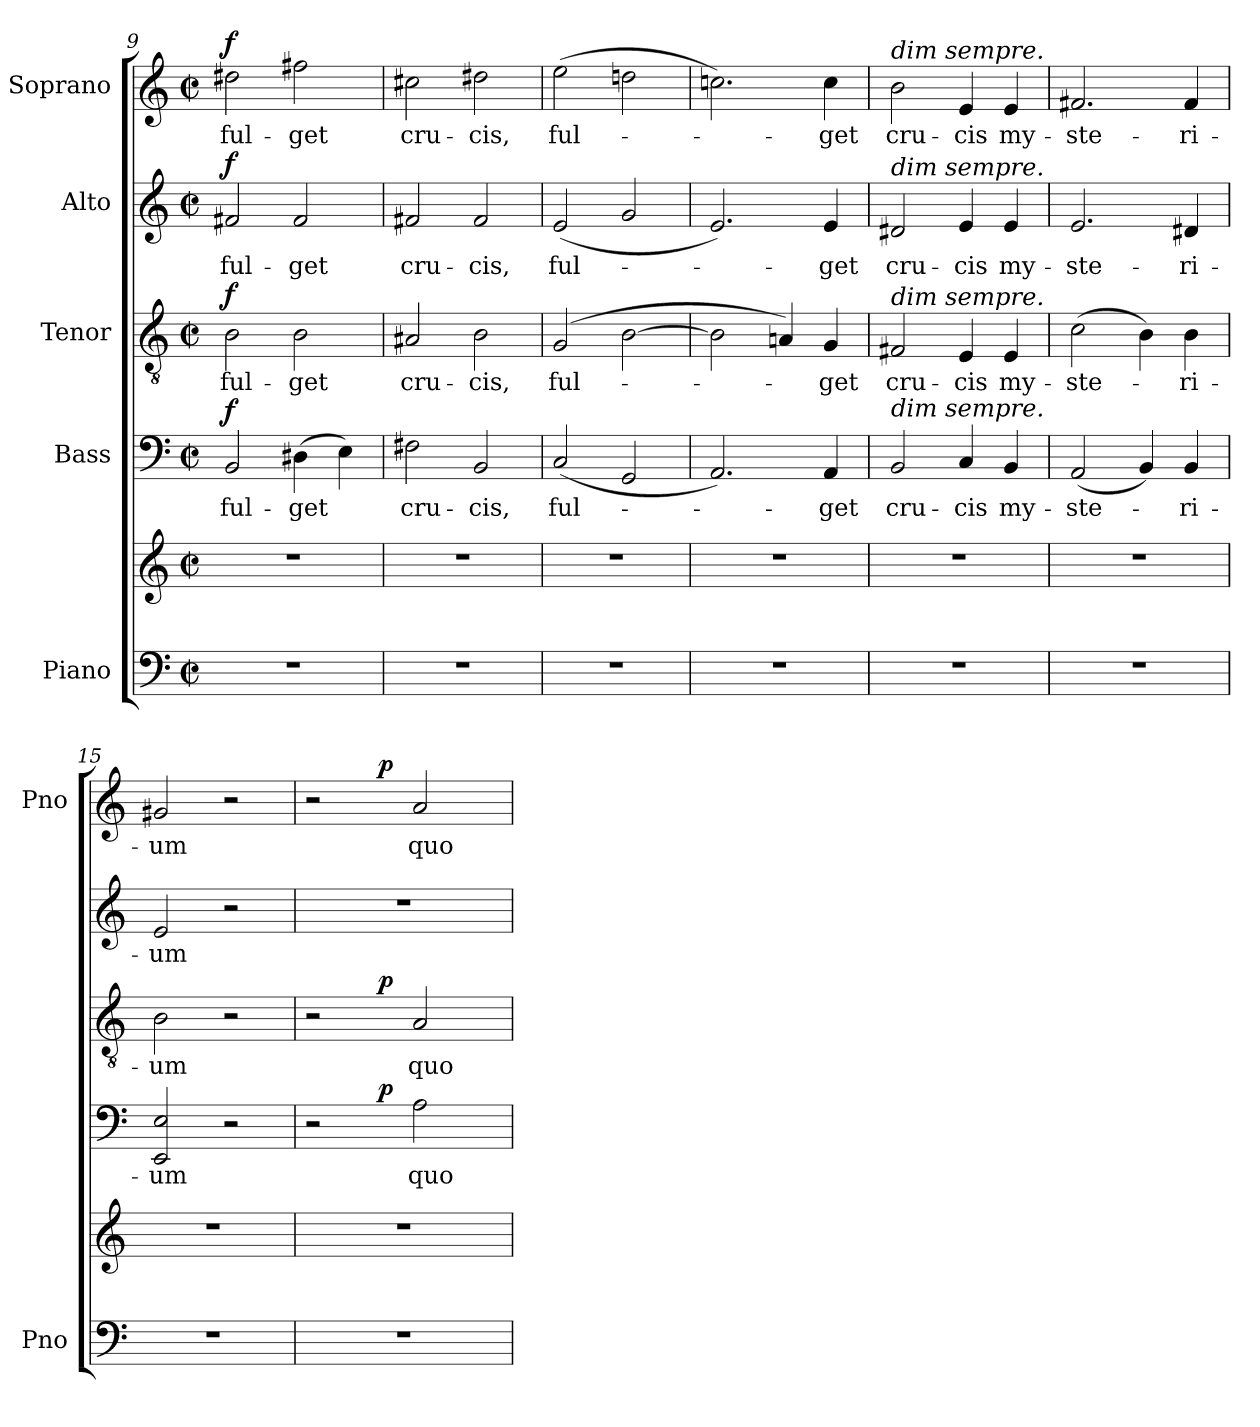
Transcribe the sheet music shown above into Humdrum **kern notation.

**kern	**kern	**kern	**text	**dynam	**kern	**text	**dynam	**kern	**text	**dynam	**kern	**text	**dynam
*part5	*part5	*part4	*part4	*part4	*part3	*part3	*part3	*part2	*part2	*part2	*part1	*part1	*part1
*staff6	*staff5	*staff4	*staff4	*staff4	*staff3	*staff3	*staff3	*staff2	*staff2	*staff2	*staff1	*staff1	*staff1
*I"Piano	*	*I"Bass	*	*	*I"Tenor	*	*	*I"Alto	*	*	*I"Soprano	*	*
*I'Pno	*	*	*	*	*	*	*	*	*	*	*I'Pno	*	*
*clefF4	*clefG2	*clefF4	*	*	*clefGv2	*	*	*clefG2	*	*	*clefG2	*	*
*k[]	*k[]	*k[]	*	*	*k[]	*	*	*k[]	*	*	*k[]	*	*
*C:	*C:	*C:	*	*	*C:	*	*	*C:	*	*	*C:	*	*
*M2/2	*M2/2	*M2/2	*	*	*M2/2	*	*	*M2/2	*	*	*M2/2	*	*
*met(c|)	*met(c|)	*met(c|)	*	*	*met(c|)	*	*	*met(c|)	*	*	*met(c|)	*	*
=9	=9	=9	=9	=9	=9	=9	=9	=9	=9	=9	=9	=9	=9
!	!	!	!	!LO:DY:a	!	!	!LO:DY:a	!	!	!LO:DY:a	!	!	!LO:DY:a
1r	1r	2BB/	ful-	f	2B\	ful-	f	2f#X/	ful-	f	2dd#X\	ful-	f
.	.	(4D#X\	-get	.	2B\	-get	.	2f#/	-get	.	2ff#X\	-get	.
.	.	4E\)	.	.	.	.	.	.	.	.	.	.	.
=10	=10	=10	=10	=10	=10	=10	=10	=10	=10	=10	=10	=10	=10
1r	1r	2F#X\	cru-	.	2A#X/	cru-	.	2f#X/	cru-	.	2cc#X\	cru-	.
.	.	2BB/	-cis,	.	2B\	-cis,	.	2f#/	-cis,	.	2dd#X\	-cis,	.
=11	=11	=11	=11	=11	=11	=11	=11	=11	=11	=11	=11	=11	=11
1r	1r	(2C/	ful-	.	(2G/	ful-	.	(2e/	ful-	.	(2ee\	ful-	.
.	.	2GG/	.	.	[2B\	.	.	2g/	.	.	2ddn\	.	.
=12	=12	=12	=12	=12	=12	=12	=12	=12	=12	=12	=12	=12	=12
1r	1r	2.AA/)	.	.	2B\]	.	.	2.e/)	.	.	2.ccn\)	.	.
.	.	.	.	.	4An/)	.	.	.	.	.	.	.	.
.	.	4AA/	-get	.	4G/	-get	.	4e/	-get	.	4cc\	-get	.
=13	=13	=13	=13	=13	=13	=13	=13	=13	=13	=13	=13	=13	=13
!	!	!	!	!	!	!	!	!	!	!	!LO:TX:a:i:t=dim sempre.	!	!
!	!	!	!	!	!	!	!	!LO:TX:a:i:t=dim sempre.	!	!	!	!	!
!	!	!	!	!	!LO:TX:a:i:t=dim sempre.	!	!	!	!	!	!	!	!
!	!	!LO:TX:a:i:t=dim sempre.	!	!	!	!	!	!	!	!	!	!	!
1r	1r	2BB/	cru-	.	2F#X/	cru-	.	2d#X/	cru-	.	2b\	cru-	.
.	.	4C/	-cis	.	4E/	-cis	.	4e/	-cis	.	4e/	-cis	.
.	.	4BB/	my-	.	4E/	my-	.	4e/	my-	.	4e/	my-	.
=14	=14	=14	=14	=14	=14	=14	=14	=14	=14	=14	=14	=14	=14
1r	1r	(2AA/	-ste-	.	(2c\	-ste-	.	2.e/	-ste-	.	2.f#X/	-ste-	.
.	.	4BB/)	.	.	4B\)	.	.	.	.	.	.	.	.
.	.	4BB/	-ri-	.	4B\	-ri-	.	4d#X/	-ri-	.	4f#/	-ri-	.
=15	=15	=15	=15	=15	=15	=15	=15	=15	=15	=15	=15	=15	=15
1r	1r	2EE/ 2E!/	-um	.	2B\	-um	.	2e/	-um	.	2g#X/	-um	.
.	.	2r	.	.	2r	.	.	2r	.	.	2r	.	.
=16	=16	=16	=16	=16	=16	=16	=16	=16	=16	=16	=16	=16	=16
*	*	*^	*	*	*^	*	*	*	*	*	*^	*	*
1r	1r	2r	4ryy	.	.	2r	4ryy	.	.	1r	.	.	2r	4ryy	.	.
.	.	.	16.ryy	.	.	.	16.ryy	.	.	.	.	.	.	16.ryy	.	.
!	!	!	!	!	!LO:DY:a	!	!	!	!LO:DY:a	!	!	!	!	!	!	!LO:DY:a
.	.	.	2ryy	.	p	.	2ryy	.	p	.	.	.	.	2ryy	.	p
.	.	2A\	.	quo	.	2A/	.	quo	.	.	.	.	2a/	.	quo	.
.	.	.	8ryy	.	.	.	8ryy	.	.	.	.	.	.	8ryy	.	.
.	.	.	32ryy	.	.	.	32ryy	.	.	.	.	.	.	32ryy	.	.
*	*	*v	*v	*	*	*	*	*	*	*	*	*	*v	*v	*	*
*	*	*	*	*	*v	*v	*	*	*	*	*	*	*	*
=	=	=	=	=	=	=	=	=	=	=	=	=	=
*-	*-	*-	*-	*-	*-	*-	*-	*-	*-	*-	*-	*-	*-
